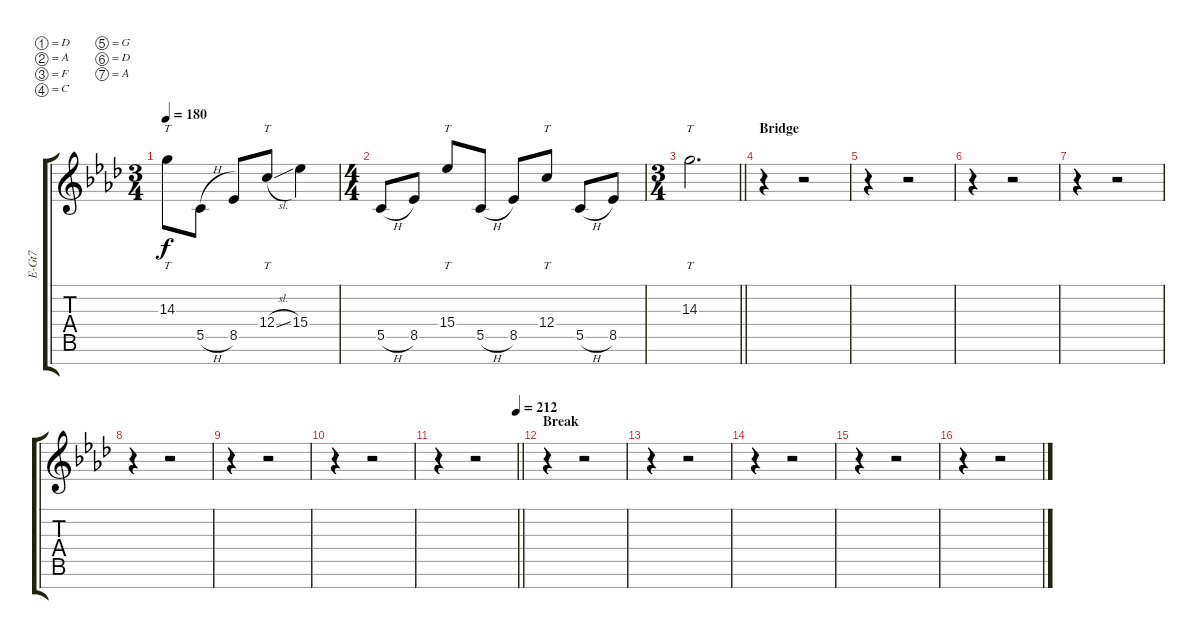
\bracketExtendMode groupsimilarinstruments
\otherSystemsTrackNameOrientation horizontal
\track ("Clean Guitar" "E-Gt7") {instrument electricguitarclean}
\staff {score tabs}
\tuning (D4 A3 F3 C3 G2 D2 A1)
\ts (3 4)
\beaming (8 2 2 2 2)
\tempo 180
\clef g2
\ks ab
14.3{acc forcenatural}.8{tt dy f beam Down} 5.5{h acc forcenatural}.8{beam Down} 8.5{acc forcenatural}.8{beam Up} 12.4{sl acc forcenatural}.8{tt beam Up} 15.4{acc forcenatural}.4{beam Down} |
\ts (4 4)
\beaming (8 2 2 2 2)
5.5{h acc forcenatural}.8{beam Up} 8.5{acc forcenatural}.8{beam Up} 15.4{acc forcenatural}.8{tt beam Up} 5.5{h acc forcenatural}.8{beam Up} 8.5{acc forcenatural}.8{beam Up} 12.4{acc forcenatural}.8{tt beam Up} 5.5{h acc forcenatural}.8{beam Up} 8.5{acc forcenatural}.8{beam Up} |
\ts (3 4)
\beaming (8 2 2 2 2)
\barLineRight lightlight
14.3{acc forcenatural}.2{tt d beam Down} |
\section ("" "Bridge")
r.4{beam Down} r.2{beam Down} |
r.4{beam Down} r.2{beam Down} |
r.4{beam Down} r.2{beam Down} |
r.4{beam Down} r.2{beam Down} |
r.4{beam Down} r.2{beam Down} |
r.4{beam Down} r.2{beam Down} |
r.4{beam Down} r.2{beam Down} |
\tempo (212 1)
\barLineRight lightlight
r.4{beam Down} r.2{beam Down} |
\section ("" "Break")
r.4{beam Down} r.2{beam Down} |
r.4{beam Down} r.2{beam Down} |
r.4{beam Down} r.2{beam Down} |
r.4{beam Down} r.2{beam Down} |
r.4{beam Down} r.2{beam Down}
